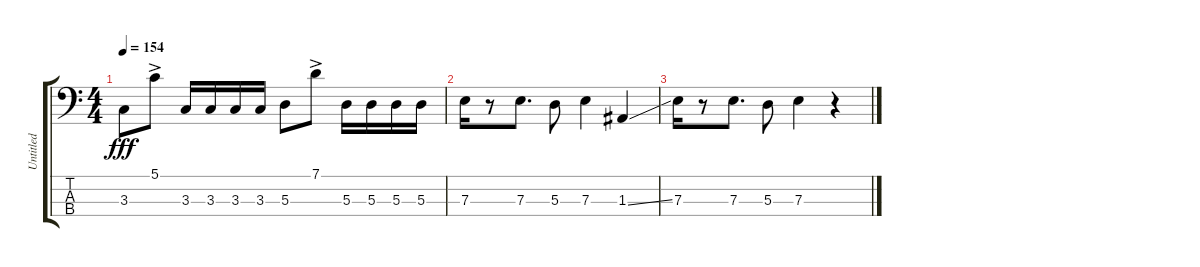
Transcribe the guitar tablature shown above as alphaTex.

\track ("Untitled" "Untitled") {instrument electricbassfinger}
\staff {score tabs}
\tuning (G2 D2 A1 E1) {hide}
\ts (4 4)
\tempo 154
\clef f4
\ks c
3.3.8{dy fff} 5.1{ac}.8 3.3.16 3.3.16 3.3.16 3.3.16 5.3.8 7.1{ac}.8 5.3.16 5.3.16 5.3.16 5.3.16 |
7.3.16 r.8 7.3.8{d} 5.3.8 7.3.4 1.3{ss}.4 |
7.3.16 r.8 7.3.8{d} 5.3.8 7.3.4 r.4
